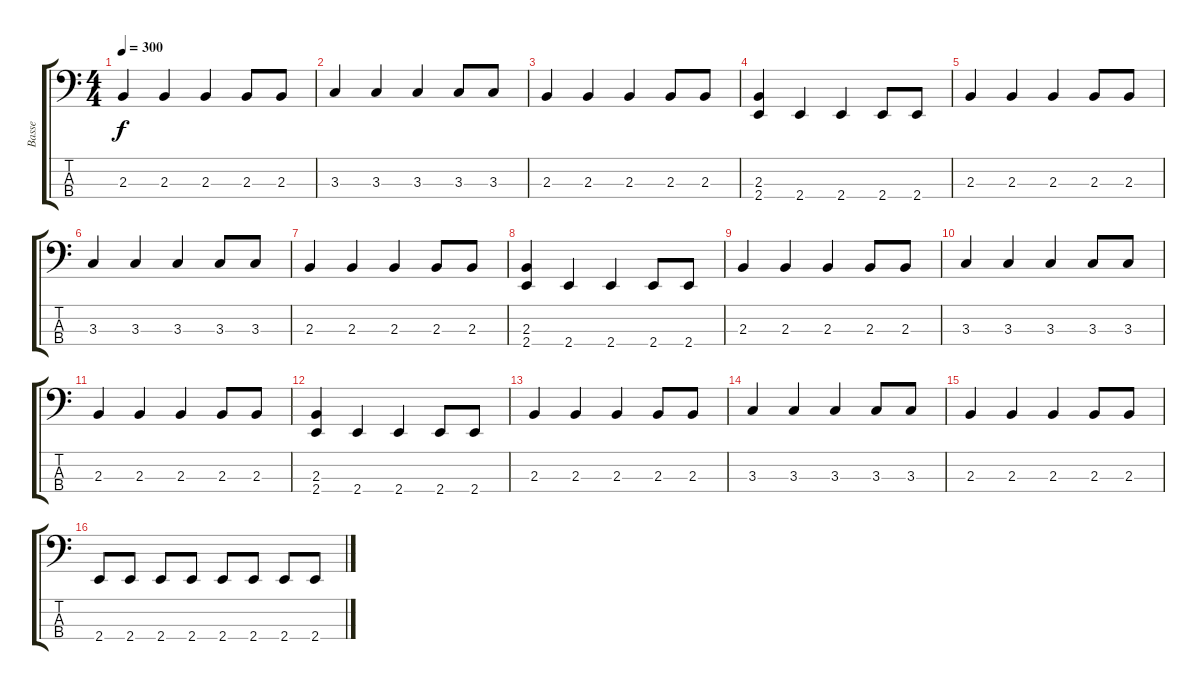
\track ("Basse" "Basse") {instrument slapbass1}
\staff {score tabs}
\tuning (G2 D2 A1 D1) {hide}
\ts (4 4)
\tempo 300
\clef f4
\ks c
2.3.4{dy f} 2.3.4 2.3.4 2.3.8 2.3.8 |
3.3.4 3.3.4 3.3.4 3.3.8 3.3.8 |
2.3.4 2.3.4 2.3.4 2.3.8 2.3.8 |
(2.3 2.4).4 2.4.4 2.4.4 2.4.8 2.4.8 |
2.3.4 2.3.4 2.3.4 2.3.8 2.3.8 |
3.3.4 3.3.4 3.3.4 3.3.8 3.3.8 |
2.3.4 2.3.4 2.3.4 2.3.8 2.3.8 |
(2.3 2.4).4 2.4.4 2.4.4 2.4.8 2.4.8 |
2.3.4 2.3.4 2.3.4 2.3.8 2.3.8 |
3.3.4 3.3.4 3.3.4 3.3.8 3.3.8 |
2.3.4 2.3.4 2.3.4 2.3.8 2.3.8 |
(2.3 2.4).4 2.4.4 2.4.4 2.4.8 2.4.8 |
2.3.4 2.3.4 2.3.4 2.3.8 2.3.8 |
3.3.4 3.3.4 3.3.4 3.3.8 3.3.8 |
2.3.4 2.3.4 2.3.4 2.3.8 2.3.8 |
2.4.8 2.4.8 2.4.8 2.4.8 2.4.8 2.4.8 2.4.8 2.4.8
